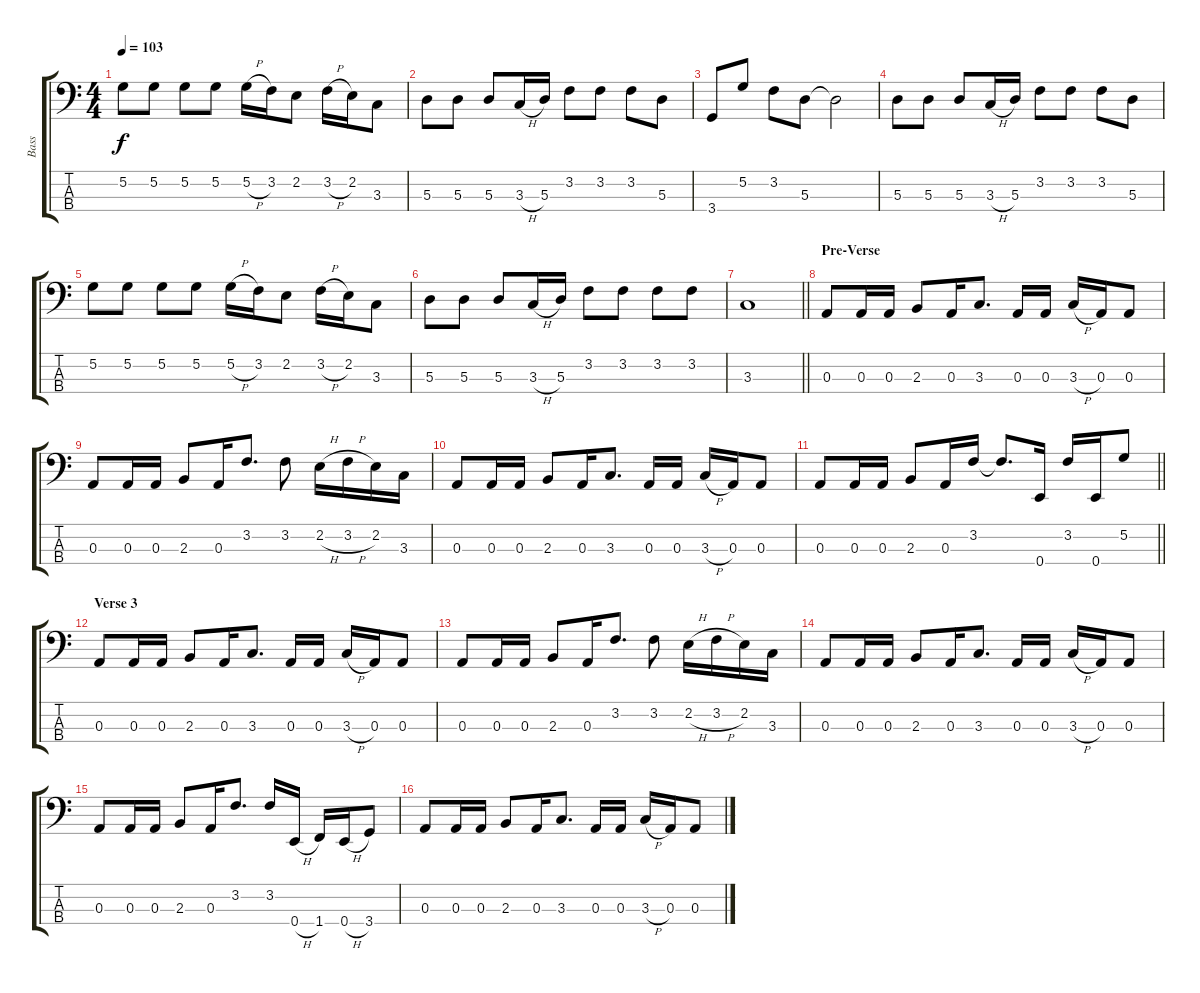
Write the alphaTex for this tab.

\track ("Bass" "Bass") {instrument electricbassfinger}
\staff {score tabs}
\tuning (G2 D2 A1 E1) {hide}
\ts (4 4)
\tempo 103
\clef f4
\ks c
5.2.8{dy f} 5.2.8 5.2.8 5.2.8 5.2{h}.16 3.2.16 2.2.8 3.2{h}.16 2.2.16 3.3.8 |
5.3.8 5.3.8 5.3.8 3.3{h}.16 5.3.16 3.2.8 3.2.8 3.2.8 5.3.8 |
3.4.8 5.2.8 3.2.8 5.3.8 5.3{t}.2 |
5.3.8 5.3.8 5.3.8 3.3{h}.16 5.3.16 3.2.8 3.2.8 3.2.8 5.3.8 |
5.2.8 5.2.8 5.2.8 5.2.8 5.2{h}.16 3.2.16 2.2.8 3.2{h}.16 2.2.16 3.3.8 |
5.3.8 5.3.8 5.3.8 3.3{h}.16 5.3.16 3.2.8 3.2.8 3.2.8 3.2.8 |
\barLineRight lightlight
3.3.1 |
\section ("" "Pre-Verse")
0.3.8 0.3.16 0.3.16 2.3.8 0.3.16 3.3.8{d} 0.3.16 0.3.16 3.3{h}.16 0.3.16 0.3.8 |
0.3.8 0.3.16 0.3.16 2.3.8 0.3.16 3.2.8{d} 3.2.8 2.2{h}.16 3.2{h}.16 2.2.16 3.3.16 |
0.3.8 0.3.16 0.3.16 2.3.8 0.3.16 3.3.8{d} 0.3.16 0.3.16 3.3{h}.16 0.3.16 0.3.8 |
\barLineRight lightlight
0.3.8 0.3.16 0.3.16 2.3.8 0.3.16 3.2.16 3.2{t}.8{d} 0.4.16 3.2.16 0.4.16 5.2.8 |
\section ("" "Verse 3")
0.3.8 0.3.16 0.3.16 2.3.8 0.3.16 3.3.8{d} 0.3.16 0.3.16 3.3{h}.16 0.3.16 0.3.8 |
0.3.8 0.3.16 0.3.16 2.3.8 0.3.16 3.2.8{d} 3.2.8 2.2{h}.16 3.2{h}.16 2.2.16 3.3.16 |
0.3.8 0.3.16 0.3.16 2.3.8 0.3.16 3.3.8{d} 0.3.16 0.3.16 3.3{h}.16 0.3.16 0.3.8 |
0.3.8 0.3.16 0.3.16 2.3.8 0.3.16 3.2.8{d} 3.2.16 0.4{h}.16 1.4.16 0.4{h}.16 3.4.8 |
0.3.8 0.3.16 0.3.16 2.3.8 0.3.16 3.3.8{d} 0.3.16 0.3.16 3.3{h}.16 0.3.16 0.3.8
